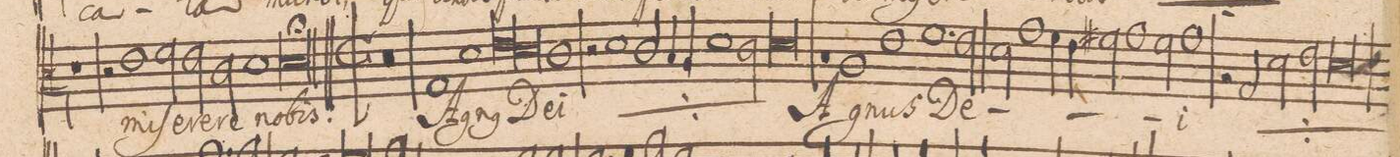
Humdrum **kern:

**kern	**text
*I"[ALTVS.]	*
*clefC3	*
*k[]	*
*met(C|)	*
*M2/1	*
2r	.
1e	mi-
2f\	-ſe-
=33-	=33-
2e\	-re-
2c\	-re
1d	no-
=34-	=34-
0d;>	-bis.
=35||	=35||
*M2/1	*
*met(C|)	*
0r	.
=36-	=36-
1G	Ag-
1d	-n(us)
=37-	=37-
*lig	*
1e	De-
1d	.
*Xlig	*
=38-	=38-
1c	-i
2r	.
*	*ij
1d\	Ag-
=39-	=39-
2c/	-n(us)
4B/	.
4A/	.
1d\	De-
=40-	=40-
2c\	.
0d	-i
*	*Xij
=41-	=41-
1rd	.
=42-	=42-
1A	A-
1e	-gnus
=43-	=43-
1.f	De-
2e\	.
=44-	=44-
2d\	.
1g	.
4f\	.
4e\	.
=45-	=45-
2f#X\	.
1g	.
2f#\	.
=46-	=46-
1g	-i
2rB	.
*	*ij
2G/	A-
=47-	=47-
2d\	-gnus
2e\	De-
0d	.
=48-	=48-
*-	*-
